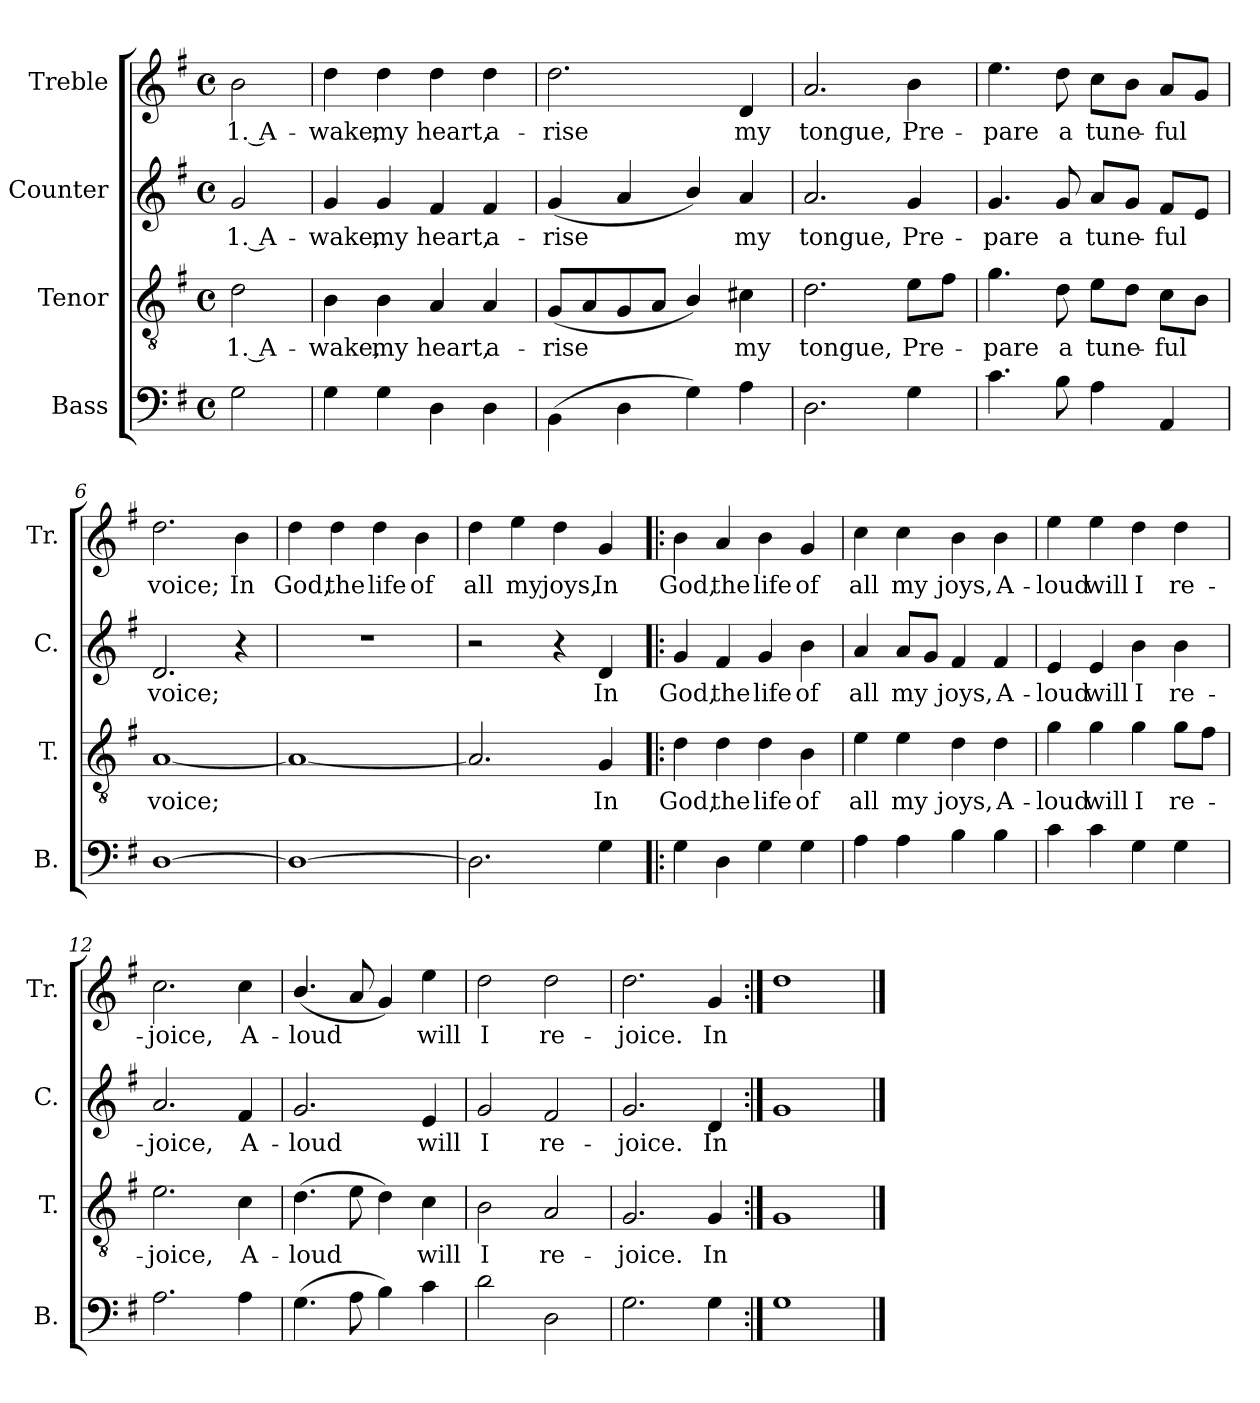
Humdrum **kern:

**kern	**kern	**text	**kern	**text	**kern	**text
*part4	*part3	*part3	*part2	*part2	*part1	*part1
*staff4	*staff3	*staff3	*staff2	*staff2	*staff1	*staff1
*I"Bass	*I"Tenor	*	*I"Counter	*	*I"Treble	*
*I'B.	*I'T.	*	*I'C.	*	*I'Tr.	*
*clefF4	*clefGv2	*	*clefG2	*	*clefG2	*
*k[f#]	*k[f#]	*	*k[f#]	*	*k[f#]	*
*M4/4	*M4/4	*	*M4/4	*	*M4/4	*
*met(c)	*met(c)	*	*met(c)	*	*met(c)	*
=1	=1	=1	=1	=1	=1	=1
2G\	2d\	1. A-	2g/	1. A-	2b\	1. A-
=2	=2	=2	=2	=2	=2	=2
4G\	4B\	-wake,	4g/	-wake,	4dd\	-wake,
4G\	4B\	my	4g/	my	4dd\	my
4D\	4A/	heart,	4f#/	heart,	4dd\	heart,
4D\	4A/	a-	4f#/	a-	4dd\	a-
=3	=3	=3	=3	=3	=3	=3
(4BB\	(8G/L	-rise	(4g/	-rise	2.dd\	-rise
.	8A/	.	.	.	.	.
4D\	8G/	.	4a/	.	.	.
.	8A/J	.	.	.	.	.
4G\)	4B/)	.	4b/)	.	.	.
4A\	4c#X\	my	4a/	my	4d/	my
=4	=4	=4	=4	=4	=4	=4
2.D\	2.d\	tongue,	2.a/	tongue,	2.a/	tongue,
4G\	8e\L	Pre-	4g/	Pre-	4b\	Pre-
.	8f#\J	.	.	.	.	.
=5	=5	=5	=5	=5	=5	=5
4.c\	4.g\	-pare	4.g/	-pare	4.ee\	-pare
8B\	8d\	a	8g/	a	8dd\	a
4A\	8e\L	tune-	8a/L	tune-	8cc\L	tune-
.	8d\J	.	8g/J	.	8b\J	.
4AA/	8c\L	-ful	8f#/L	-ful	8a/L	-ful
.	8B\J	.	8e/J	.	8g/J	.
=6	=6	=6	=6	=6	=6	=6
[1D	[1A	voice;	2.d/	voice;	2.dd\	voice;
.	.	.	4r	.	4b\	In
=7	=7	=7	=7	=7	=7	=7
1D_	1A_	.	1r	.	4dd\	God,
.	.	.	.	.	4dd\	the
.	.	.	.	.	4dd\	life
.	.	.	.	.	4b\	of
=8	=8	=8	=8	=8	=8	=8
2.D\]	2.A/]	.	2r	.	4dd\	all
.	.	.	.	.	4ee\	my
.	.	.	4r	.	4dd\	joys,
4G\	4G/	In	4d/	In	4g/	In
=9!|:	=9!|:	=9!|:	=9!|:	=9!|:	=9!|:	=9!|:
4G\	4d\	God,	4g/	God,	4b\	God,
4D\	4d\	the	4f#/	the	4a/	the
4G\	4d\	life	4g/	life	4b\	life
4G\	4B\	of	4b\	of	4g/	of
=10	=10	=10	=10	=10	=10	=10
4A\	4e\	all	4a/	all	4cc\	all
4A\	4e\	my	8a/L	my	4cc\	my
.	.	.	8g/J	.	.	.
4B\	4d\	joys,	4f#/	joys,	4b\	joys,
4B\	4d\	A-	4f#/	A-	4b\	A-
=11	=11	=11	=11	=11	=11	=11
4c\	4g\	-loud	4e/	-loud	4ee\	-loud
4c\	4g\	will	4e/	will	4ee\	will
4G\	4g\	I	4b\	I	4dd\	I
4G\	8g\L	re-	4b\	re-	4dd\	re-
.	8f#\J	.	.	.	.	.
=12	=12	=12	=12	=12	=12	=12
2.A\	2.e\	-joice,	2.a/	-joice,	2.cc\	-joice,
4A\	4c\	A-	4f#/	A-	4cc\	A-
=13	=13	=13	=13	=13	=13	=13
(4.G\	(4.d\	-loud	2.g/	-loud	(4.b/	-loud
8A\	8e\	.	.	.	8a/	.
4B\)	4d\)	.	.	.	4g/)	.
4c\	4c\	will	4e/	will	4ee\	will
=14	=14	=14	=14	=14	=14	=14
2d\	2B\	I	2g/	I	2dd\	I
2D\	2A/	re-	2f#/	re-	2dd\	re-
=15	=15	=15	=15	=15	=15	=15
2.G\	2.G/	-joice.	2.g/	-joice.	2.dd\	-joice.
4G\	4G/	In	4d/	In	4g/	In
=16:|!	=16:|!	=16:|!	=16:|!	=16:|!	=16:|!	=16:|!
1G	1G	.	1g	.	1dd	.
==	==	==	==	==	==	==
*-	*-	*-	*-	*-	*-	*-
